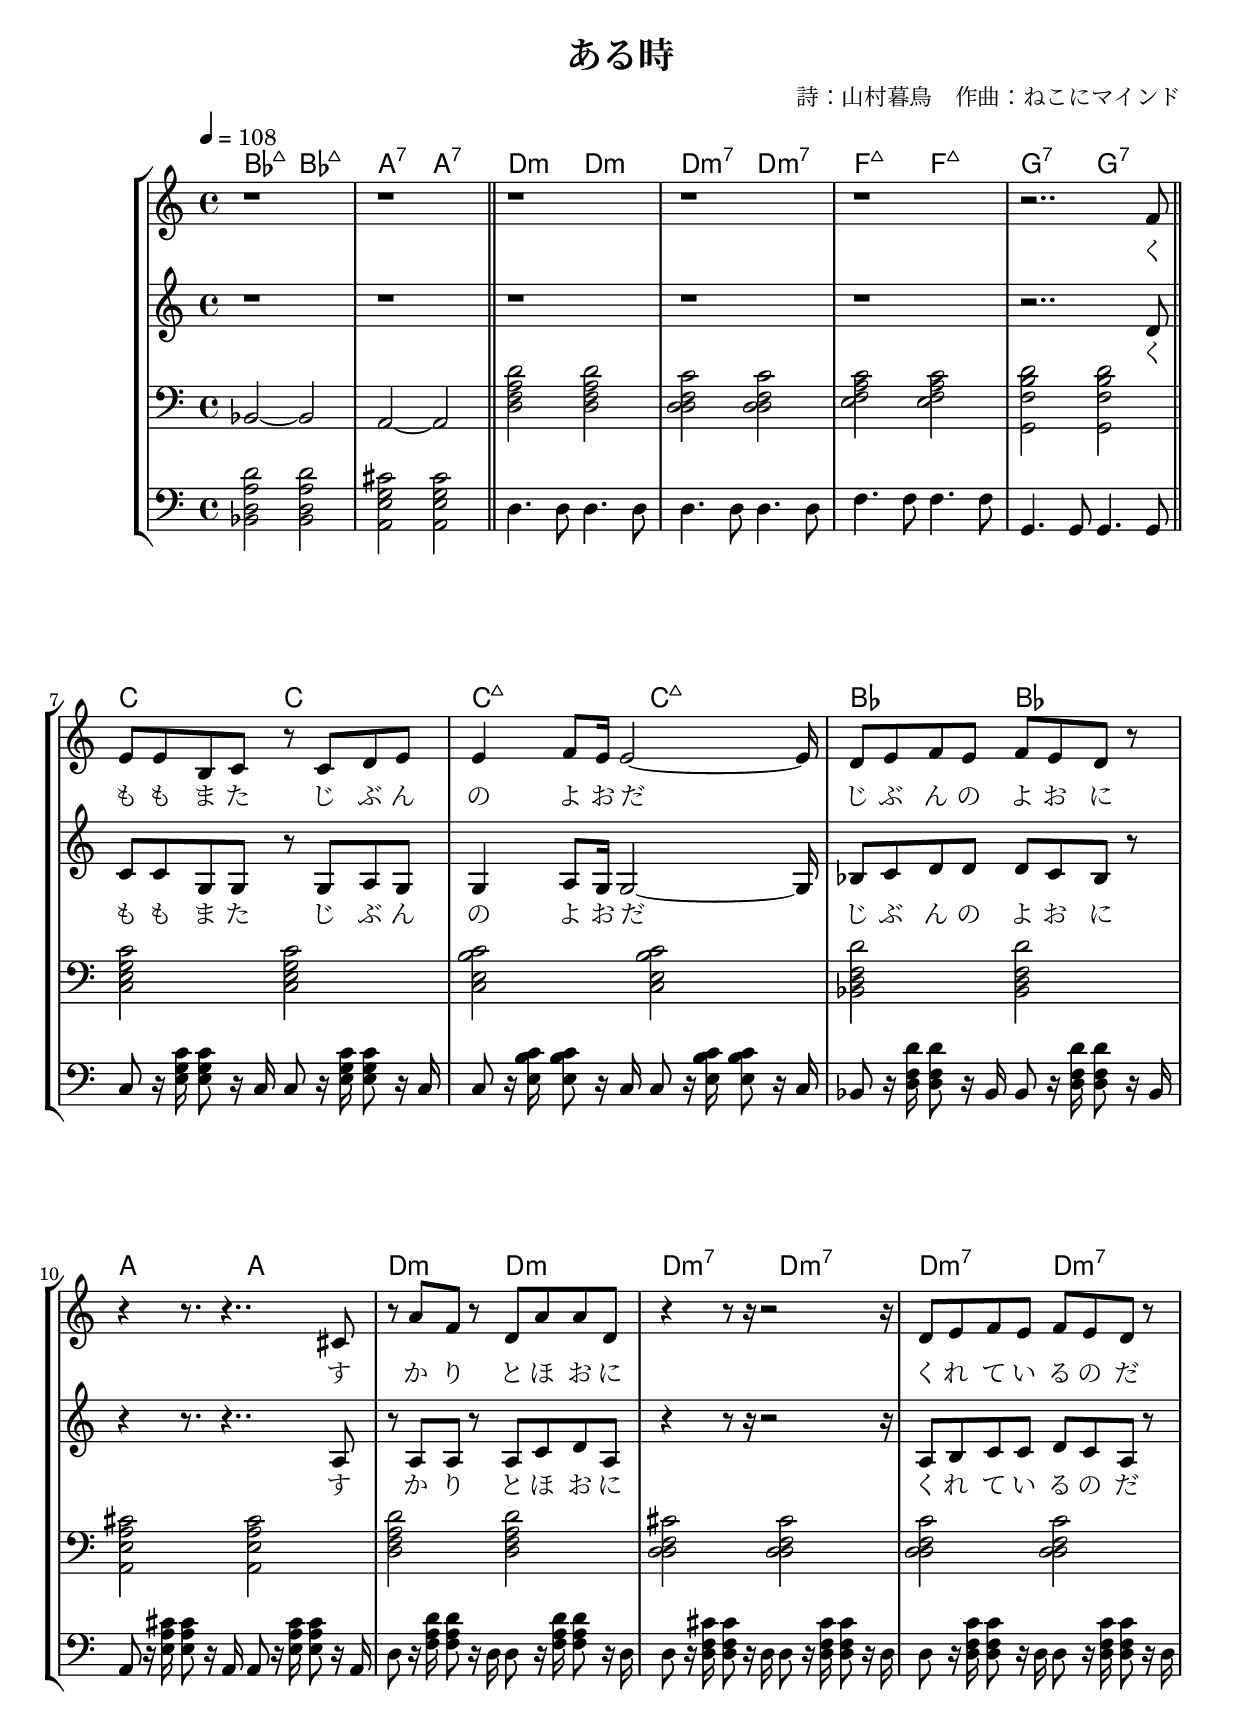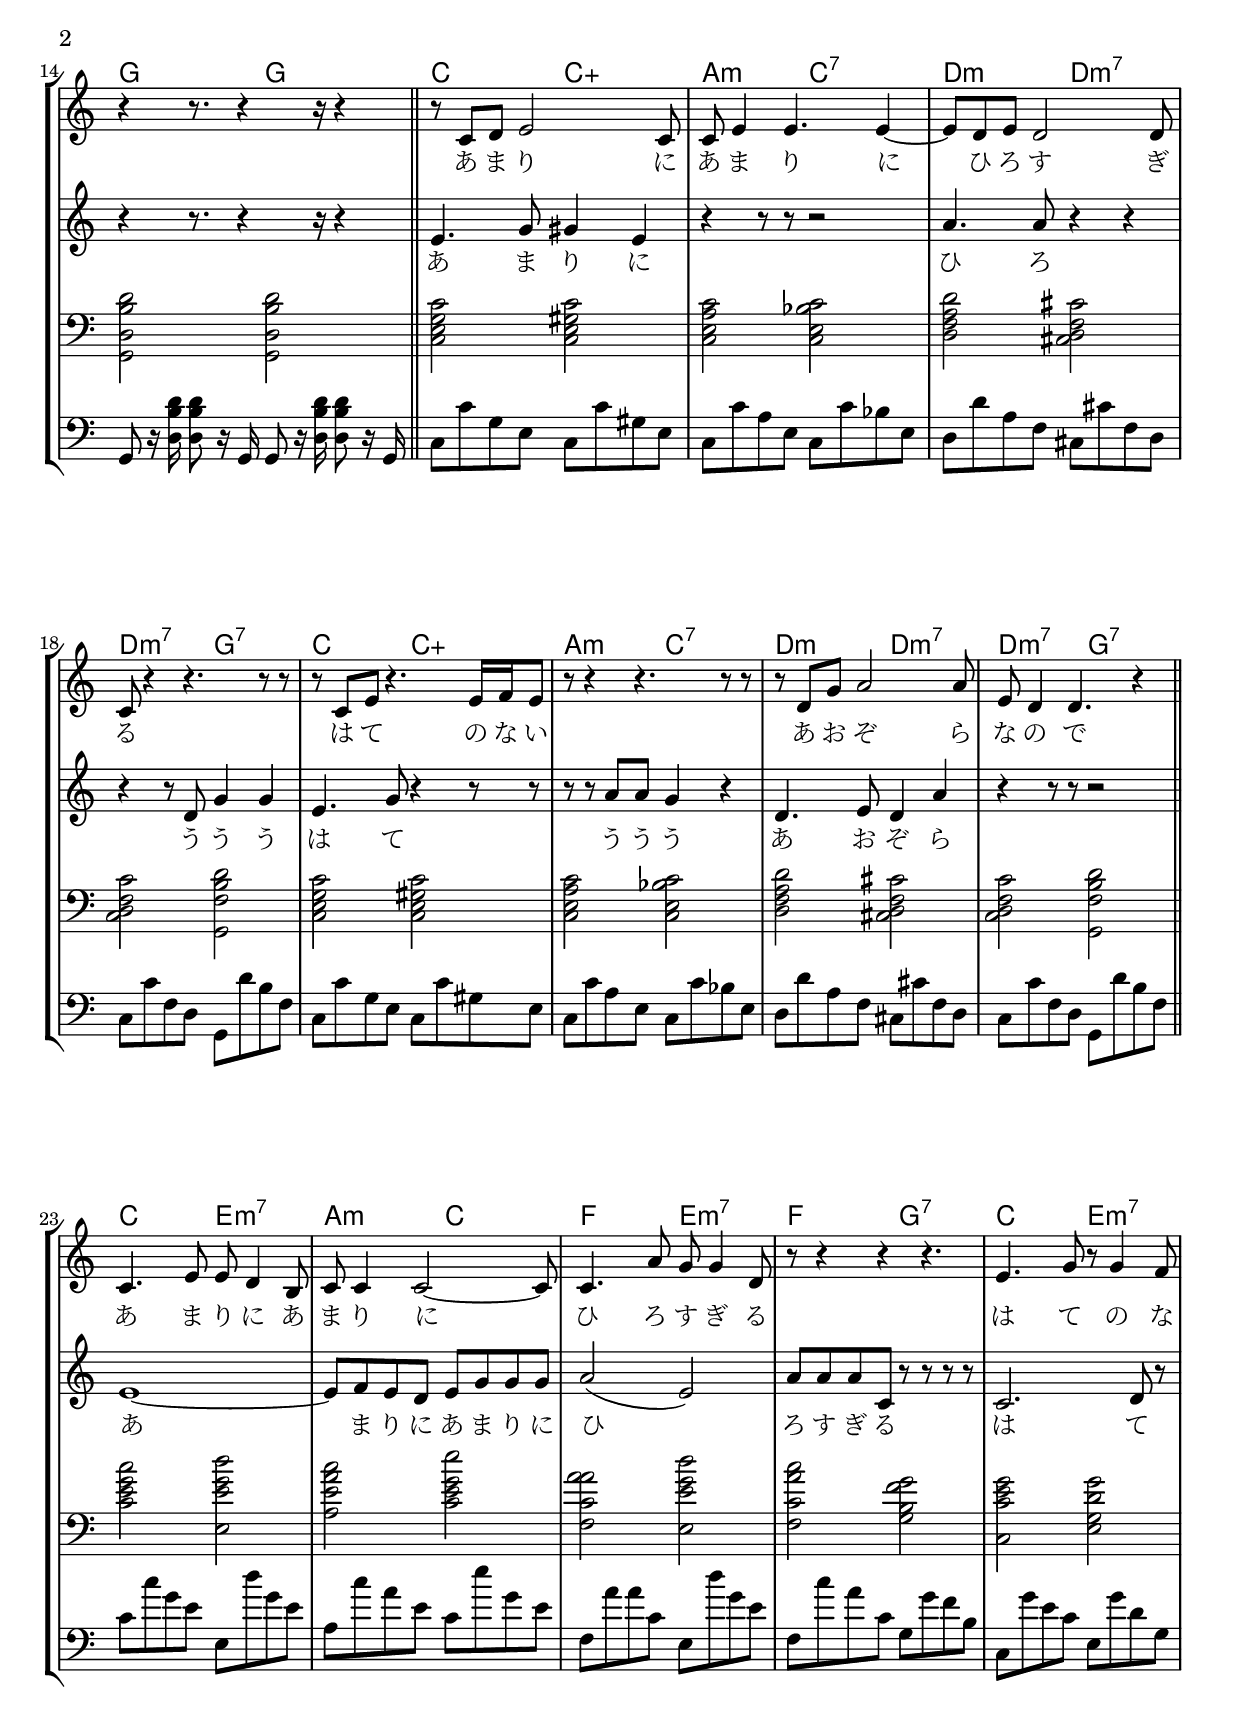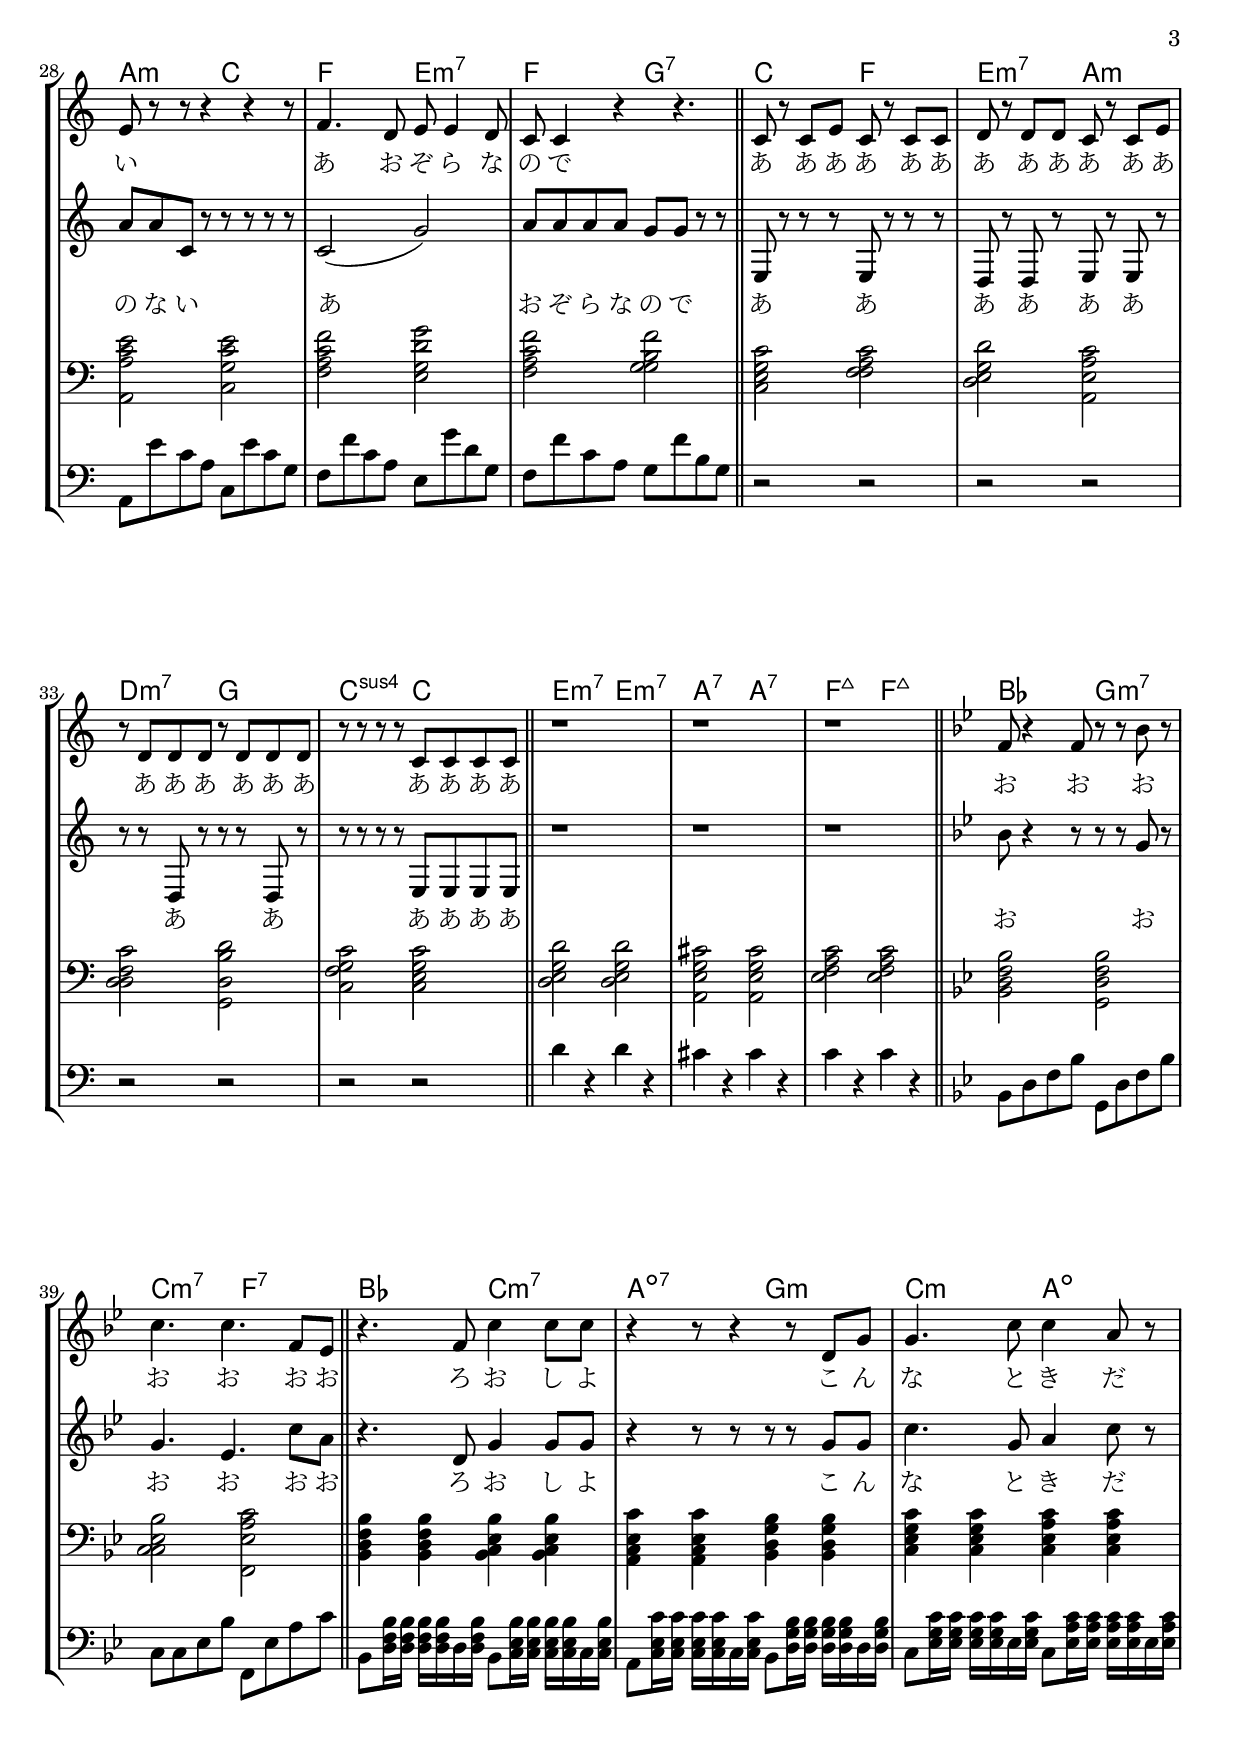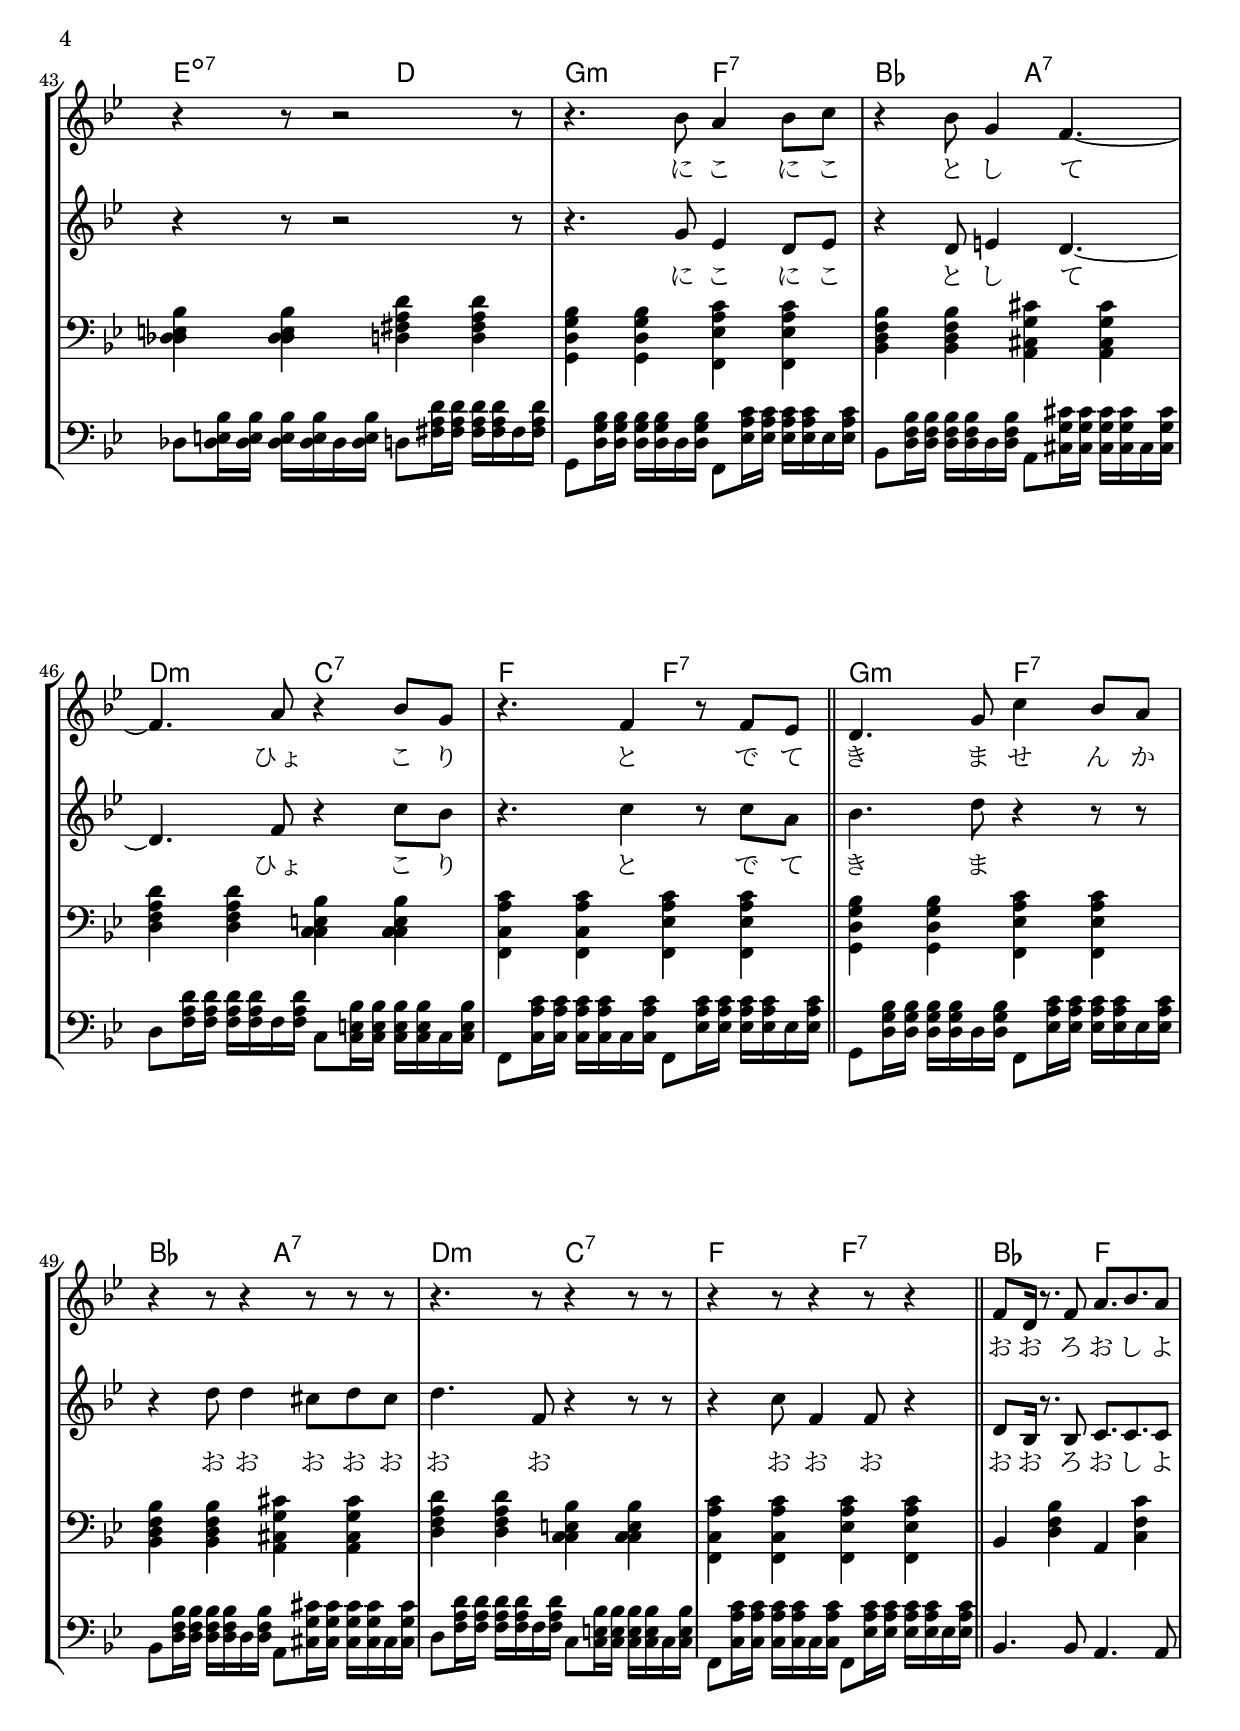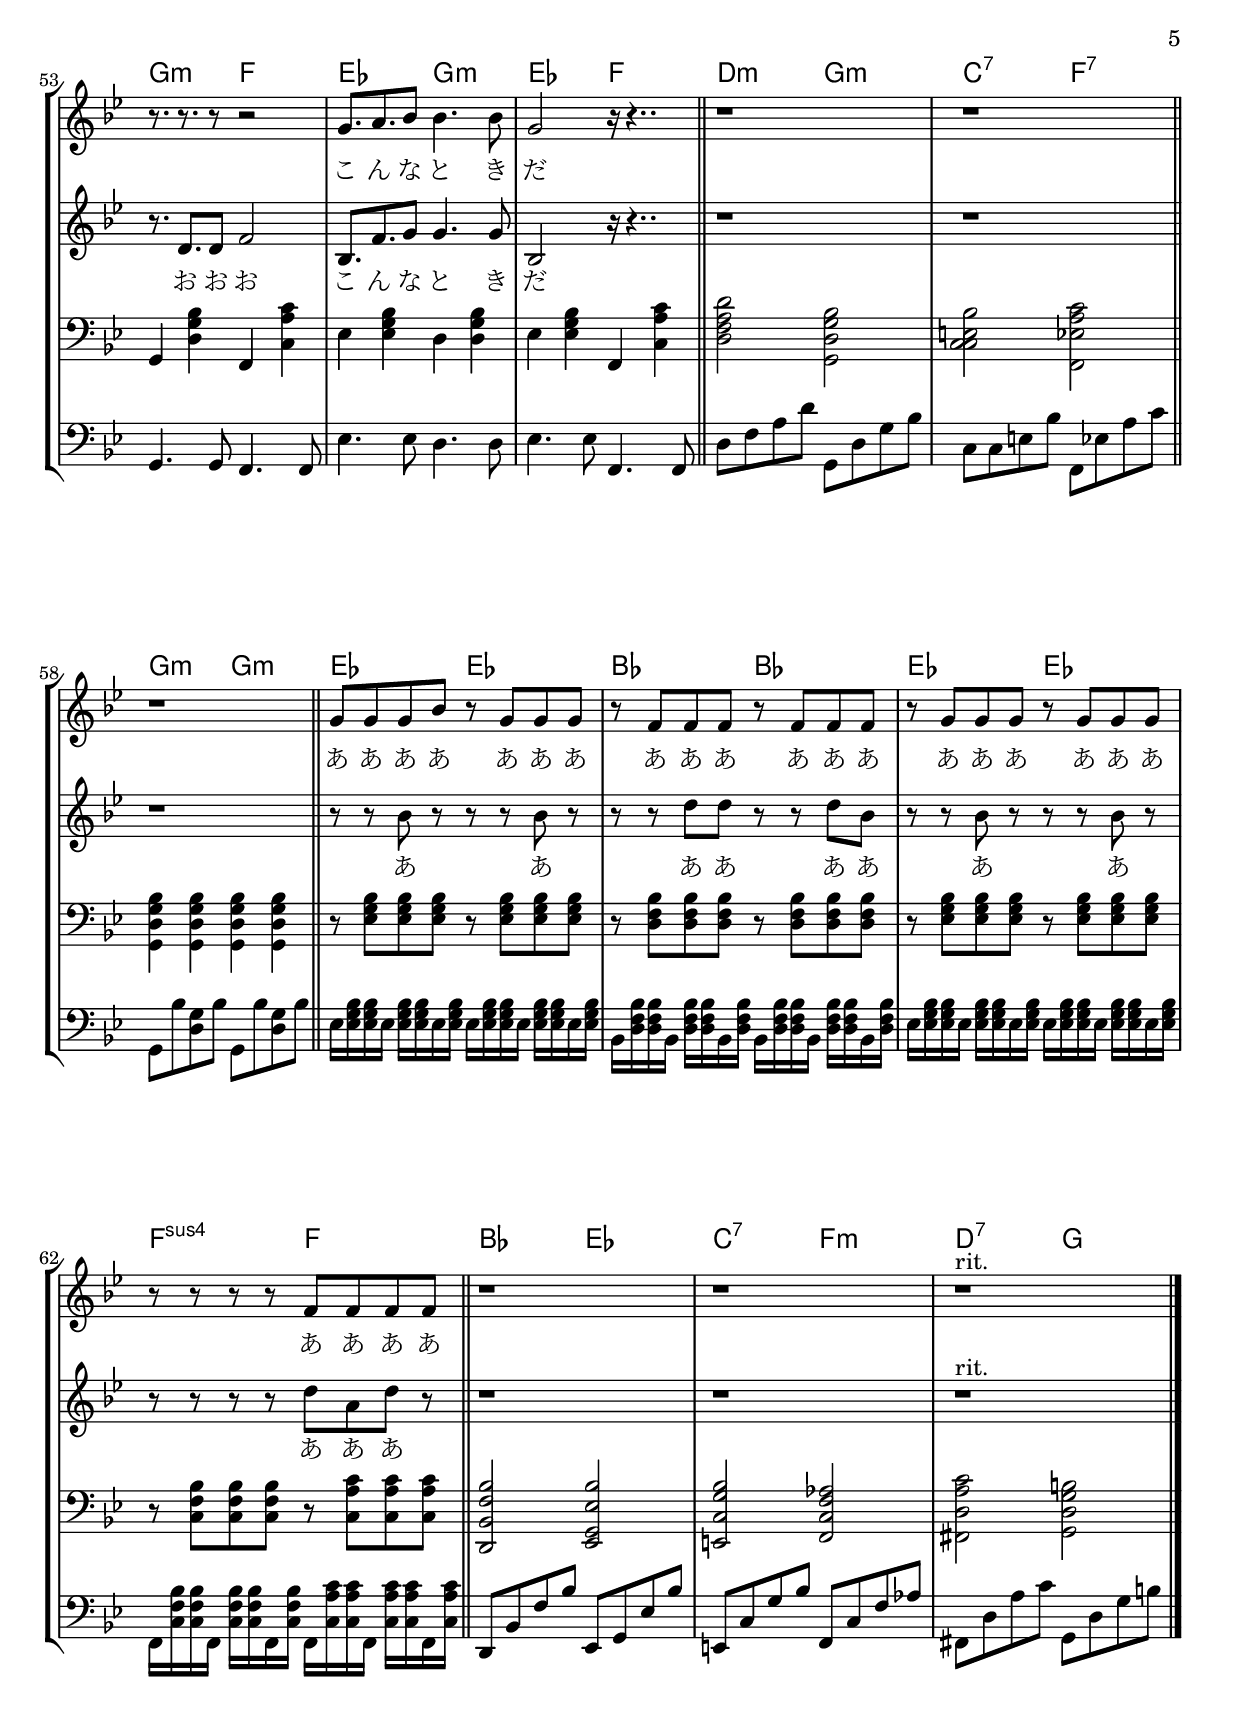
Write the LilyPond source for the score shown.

\version "2.12.1"

\header {
	title = \markup {ある時}
	composer = \markup \center-column {詩：山村暮鳥　作曲：ねこにマインド}
}

harmony = \chordmode {
	bes2:maj7 bes:maj7 a:7 a:7 

	d:m d:m d:min7 d:min7 f:maj7 f:maj7 g:7 g:7 

	c c c:maj7 c:maj7 bes bes a a d:m d:m d:min7 d:min7 d:min7 d:min7 g g 

	c c:aug a:m c:7 d:m d:min7 d:min7 g:7 c c:aug a:m c:7 d:m d:min7 d:min7 g:7 

	c e:min7 a:m c f e:min7 f g:7 c e:min7 a:m c f e:min7 f g:7 

	c f e:min7 a:m d:min7 g c:sus4 c 

	e:min7 e:min7 a:7 a:7 f:maj7 f:maj7 

	bes g:min7 c:min7 f:7 

	bes c:min7 a:dim7 g:m c:m a:dim e:dim7 d g:m f:7 bes a:7 d:m c:7 f f:7 

	g:m f:7 bes a:7 d:m c:7 f f:7 

	bes f g:m f es g:m es f 

	d:m g:m c:7 f:7 

	g:m g:m 

	es es bes bes es es f:sus4 f 

	bes es c:7 f:m d:7 g 
}

melody = {
	\key c \major
	\tempo 4 = 108
	r1 | r1   
	r1 | r1 | r1 | r2.. 
	\set Staff.midiInstrument = #"mmi0.45"
	\set Staff.midiMinimumVolume = #0.7
	\set Staff.midiMaximumVolume = #0.9
	f'8 
	e'8  e'8  b8  c'8  r8  c'8  d'8  e'8 
	e'4  f'8  e'16  e'2~e'16 
	d'8  e'8  f'8  e'8  f'8  e'8  d'8  r8 
	r4  r8.  r4..  cis'8 
	r8  a'8  f'8  r8  d'8  a'8  a'8  d'8 
	r4  r8  r16  r2 r16 
	d'8  e'8  f'8  e'8  f'8  e'8  d'8  r8 
	r4  r8.  r4 r16  	r4 	\set Staff.midiInstrument = #"mmi0.45"
	\set Staff.midiMinimumVolume = #0.7
	\set Staff.midiMaximumVolume = #0.9
	r8 c'8  d'8  e'2  c'8 
	c'8  e'4  e'4.  e'4~ 
	e'8  d'8  e'8  d'2  d'8 
	c'8  r4  r4.  r8  r8 
	r8  c'8  e'8  r4.  e'16  f'16  e'8 
	r8  r4  r4.  r8  r8 
	r8  d'8  g'8  a'2  a'8 
	e'8  d'4  d'4.  r4
	\set Staff.midiInstrument = #"Acoustic Guitar (steel)"
	\set Staff.midiMinimumVolume = #0.7
	\set Staff.midiMaximumVolume = #0.9
	c'4.  e'8  e'8  d'4  b8 
	c'8  c'4  c'2~c'8 
	c'4.  a'8  g'8  g'4  d'8 
	r8  r4  r4  r4. 
	e'4.  g'8  r8  g'4  f'8 
	e'8  r8  r8  r4  r4  r8 
	f'4.  d'8  e'8  e'4  d'8 
	c'8  c'4  r4  r4.
	\set Staff.midiInstrument = #"Electric Grand"
	\set Staff.midiMinimumVolume = #0.7
	\set Staff.midiMaximumVolume = #0.9
	c'8  r8  c'8  e'8  c'8  r8  c'8  c'8 
	d'8  r8  d'8  d'8  c'8  r8  c'8  e'8 
	r8  d'8  d'8  d'8  r8  d'8  d'8  d'8 
	r8  r8  r8  r8  c'8  c'8  c'8  c'8
	r1 | r1 | r1   
	\set Staff.midiInstrument = #"Electric Grand"
	\set Staff.midiMinimumVolume = #0.7
	\set Staff.midiMaximumVolume = #0.9
		\key bes \major
f'8  r4  f'8  r8  r8  bes'8  r8 
	c''4.  c''4.  	\set Staff.midiInstrument = #"mmi0.45"
	\set Staff.midiMinimumVolume = #0.7
	\set Staff.midiMaximumVolume = #0.9
	f'8  es'8 
	r4.  f'8  c''4  c''8  c''8 
	r4  r8  r4  r8  d'8  g'8 
	g'4.  c''8  c''4  a'8  r8 
	r4  r8  r2 r8 
	r4.  bes'8  a'4  bes'8  c''8 
	r4  bes'8  g'4  f'4.~ 
	f'4.  a'8  r4  bes'8  g'8 
	r4.  f'4  r8  	\set Staff.midiInstrument = #"mmi0.45"
	\set Staff.midiMinimumVolume = #0.7
	\set Staff.midiMaximumVolume = #0.9
	f'8  es'8 
	d'4.  g'8  c''4  bes'8  a'8 
	r4  r8  r4  r8  r8  r8 
	r4.  r8  r4  r8  r8 
	r4  r8  r4  r8  	r4 	\set Staff.midiInstrument = #"FX 2 (soundtrack)"
	\set Staff.midiMinimumVolume = #0.7
	\set Staff.midiMaximumVolume = #0.9
	f'8  d'16  r8.  f'8  a'8.  bes'8.  a'8 
	r8.  r8.  r8  r2 
	g'8.  a'8.  bes'8  bes'4.  bes'8 
	g'2  r16  	r4.. 	r1 | r1   
	r1   
	\set Staff.midiInstrument = #"Clav"
	\set Staff.midiMinimumVolume = #0.7
	\set Staff.midiMaximumVolume = #0.9
	g'8  g'8  g'8  bes'8  r8  g'8  g'8  g'8 
	r8  f'8  f'8  f'8  r8  f'8  f'8  f'8 
	r8  g'8  g'8  g'8  r8  g'8  g'8  g'8 
	r8  r8  r8  r8  f'8  f'8  f'8  f'8
	r1 | r1 | r1^"rit." \bar "|."
}

words = \lyricmode {
	
	
	く  も  も  ま  た  じ  ぶ  ん  の  よ  お  だ  じ  ぶ  ん  の  よ  お  に  す  か  り  と  ほ  お  に  く  れ  て  い  る  の  だ  
	あ  ま  り  に  あ  ま  り  に  ひ  ろ  す  ぎ  る  は  て  の  な  い  あ  お  ぞ  ら  な  の  で  
	あ  ま  り  に  あ  ま  り  に  ひ  ろ  す  ぎ  る  は  て  の  な  い  あ  お  ぞ  ら  な  の  で  
	あ  あ  あ  あ  あ  あ  あ  あ  あ  あ  あ  あ  あ  あ  あ  あ  あ  あ  あ  あ  あ  あ  
	
	お  お  お  お  お  
	お  お  ろ  お  し  よ  こ  ん  な  と  き  だ  に  こ  に  こ  と  し  て  ひょ  こ  り  と  
	で  て  き  ま  せ  ん  か  
	お  お  ろ  お  し  よ  こ  ん  な  と  き  だ  
	
	
	あ  あ  あ  あ  あ  あ  あ  あ  あ  あ  あ  あ  あ  あ  あ  あ  あ  あ  あ  あ  あ  あ  あ  
	
}

secondmelody = {
	\key c \major
	\tempo 4 = 108
	r1 | r1   
	r1 | r1 | r1 | r2.. 
	\set Staff.midiInstrument = #"mmi0.42"
	\set Staff.midiMinimumVolume = #0.7
	\set Staff.midiMaximumVolume = #0.9
	d'8 
	c'8  c'8  g8  g8  r8  g8  a8  g8 
	g4  a8  g16  g2~g16 
	bes8  c'8  d'8  d'8  d'8  c'8  bes8  r8 
	r4  r8.  r4..  a8 
	r8  a8  a8  r8  a8  c'8  d'8  a8 
	r4  r8  r16  r2 r16 
	a8  b8  c'8  c'8  d'8  c'8  a8  r8 
	r4  r8.  r4 r16  	r4 	\set Staff.midiInstrument = #"French horn"
	\set Staff.midiMinimumVolume = #0.7
	\set Staff.midiMaximumVolume = #0.9
	e'4.  g'8  gis'4  e'4 
	r4  r8  r8  r2 
	a'4.  a'8  r4  r4 
	r4  r8  d'8  g'4  g'4 
	e'4.  g'8  r4  r8  r8 
	r8  r8  a'8  a'8  g'4  r4 
	d'4.  e'8  d'4  a'4 
	r4  r8  r8  r2
	\set Staff.midiInstrument = #"Pad 8 (sweep)"
	\set Staff.midiMinimumVolume = #0.7
	\set Staff.midiMaximumVolume = #0.9
	e'1~ 
	e'8  f'8  e'8  d'8  e'8  g'8  g'8  g'8 
	a'2  (e'2) 
	a'8  a'8  a'8  c'8  r8  r8  r8  r8 
	c'2.  d'8  r8 
	a'8  a'8  c'8  r8  r8  r8  r8  r8 
	c'2  (g'2) 
	a'8  a'8  a'8  a'8  g'8  g'8  r8  r8
	\set Staff.midiInstrument = #"Taiko Drum"
	\set Staff.midiMinimumVolume = #0.7
	\set Staff.midiMaximumVolume = #0.9
	e8  r8  r8  r8  e8  r8  r8  r8 
	d8  r8  d8  r8  e8  r8  e8  r8 
	r8  r8  d8  r8  r8  r8  d8  r8 
	r8  r8  r8  r8  e8  e8  e8  e8
	r1 | r1 | r1   
	\set Staff.midiInstrument = #"Lead 4 (chiff)"
	\set Staff.midiMinimumVolume = #0.7
	\set Staff.midiMaximumVolume = #0.9
		\key bes \major
bes'8  r4  r8  r8  r8  g'8  r8 
	g'4.  es'4.  	\set Staff.midiInstrument = #"fss0.42"
	\set Staff.midiMinimumVolume = #0.7
	\set Staff.midiMaximumVolume = #0.9
	c''8  a'8 
	r4.  d'8  g'4  g'8  g'8 
	r4  r8  r8  r8  r8  g'8  g'8 
	c''4.  g'8  a'4  c''8  r8 
	r4  r8  r2 r8 
	r4.  g'8  es'4  d'8  es'8 
	r4  d'8  e'4  d'4.~ 
	d'4.  f'8  r4  c''8  bes'8 
	r4.  c''4  r8  	\set Staff.midiInstrument = #"Marimba"
	\set Staff.midiMinimumVolume = #0.7
	\set Staff.midiMaximumVolume = #0.9
	c''8  a'8 
	bes'4.  d''8  r4  r8  r8 
	r4  d''8  d''4  cis''8  d''8  cis''8 
	d''4.  f'8  r4  r8  r8 
	r4  c''8  f'4  f'8  	r4 	\set Staff.midiInstrument = #"Dulcimer"
	\set Staff.midiMinimumVolume = #0.7
	\set Staff.midiMaximumVolume = #0.9
	d'8  bes16  r8.  bes8  c'8.  c'8.  c'8 
	r8.  d'8.  d'8  f'2 
	bes8.  f'8.  g'8  g'4.  g'8 
	bes2  r16  	r4.. 	r1 | r1   
	r1   
	\set Staff.midiInstrument = #"FX 4 (atmosphere)"
	\set Staff.midiMinimumVolume = #0.7
	\set Staff.midiMaximumVolume = #0.9
	r8  r8  bes'8  r8  r8  r8  bes'8  r8 
	r8  r8  d''8  d''8  r8  r8  d''8  bes'8 
	r8  r8  bes'8  r8  r8  r8  bes'8  r8 
	r8  r8  r8  r8  d''8  a'8  d''8  r8
	r1 | r1 | r1^"rit." \bar "|."
}

secondwords = \lyricmode {
	
	
	く  も  も  ま  た  じ  ぶ  ん  の  よ  お  だ  じ  ぶ  ん  の  よ  お  に  す  か  り  と  ほ  お  に  く  れ  て  い  る  の  だ  
	あ  ま  り  に  ひ  ろ  う  う  う  は  て  う  う  う  あ  お  ぞ  ら  
	あ  ま  り  に  あ  ま  り  に  ひ  ろ  す  ぎ  る  は  て  の  な  い  あ  お  ぞ  ら  な  の  で  
	あ  あ  あ  あ  あ  あ  あ  あ  あ  あ  あ  あ  
	
	お  お  お  お  
	お  お  ろ  お  し  よ  こ  ん  な  と  き  だ  に  こ  に  こ  と  し  て  ひょ  こ  り  と  
	で  て  き  ま  お  お  お  お  お  お  お  お  お  お  
	お  お  ろ  お  し  よ  お  お  お  こ  ん  な  と  き  だ  
	
	
	あ  あ  あ  あ  あ  あ  あ  あ  あ  あ  あ  
	
}

tempochange = {
	\tempo 4 = 108
	r1 | r1 \bar "||"
	\tempo 4 = 108
	r1 | r1 | r1 | r1 \bar "||"
	\tempo 4 = 108
	r1 | r1 | r1 | r1 | r1 | r1 | r1 | r1 \bar "||"
	\tempo 4 = 108
	r1 | r1 | r1 | r1 | r1 | r1 | r1 | r1 \bar "||"
	\tempo 4 = 108
	r1 | r1 | r1 | r1 | r1 | r1 | r1 | r1 \bar "||"
	\tempo 4 = 108
	r1 | r1 | r1 | r1 \bar "||"
	\tempo 4 = 108
	r1 | r1 | r1 \bar "||"
	\tempo 4 = 108
	r1 | r1 \bar "||"
	\tempo 4 = 108
	r1 | r1 | r1 | r1 | r1 | r1 | r1 | r1 \bar "||"
	\tempo 4 = 108
	r1 | r1 | r1 | r1 \bar "||"
	\tempo 4 = 108
	r1 | r1 | r1 | r1 \bar "||"
	\tempo 4 = 108
	r1 | r1 \bar "||"
	\tempo 4 = 108
	r1 \bar "||"
	\tempo 4 = 108
	r1 | r1 | r1 | r1 \bar "||"
	\tempo 4 = 108
	r1 | r1 | \tempo 4 = 81 r2 \tempo 4 = 72 r2 \bar "|."
}

mainacc = {
	\clef bass
	\set Staff.midiInstrument = #"Acoustic grand"
	\set Staff.midiMinimumVolume = #0.3
	\set Staff.midiMaximumVolume = #0.6
	\key c \major
	\tempo 4 = 108
	bes,2
	~bes,2
	a,2
	~a,2
	\bar "||"

	\set Staff.midiInstrument = #"Electric Grand"
	\set Staff.midiMinimumVolume = #0.3
	\set Staff.midiMaximumVolume = #0.6
	<d f a d'>2
	<d f a d'>2
	<d d f c'>2
	<d d f c'>2
	<f e a c'>2
	<f e a c'>2
	<g, f b d'>2
	<g, f b d'>2
	\bar "||"

	\set Staff.midiInstrument = #"Bright Acoustic"
	\set Staff.midiMinimumVolume = #0.3
	\set Staff.midiMaximumVolume = #0.6
	<c e g c'>2
	<c e g c'>2
	<c e b c'>2
	<c e b c'>2
	<bes, d f d'>2
	<bes, d f d'>2
	<a, e a cis'>2
	<a, e a cis'>2
	<d f a d'>2
	<d f a d'>2
	<d d f cis'>2
	<d d f cis'>2
	<d d f c'>2
	<d d f c'>2
	<g, d b d'>2
	<g, d b d'>2
	\bar "||"

	\set Staff.midiInstrument = #"Bright Acoustic"
	\set Staff.midiMinimumVolume = #0.3
	\set Staff.midiMaximumVolume = #0.6
	<c e g c'>2
	<c e gis c'>2
	<c e a c'>2
	<c e bes c'>2
	<d f a d'>2
	<cis d f cis'>2
	<c d f c'>2
	<g, f b d'>2
	<c e g c'>2
	<c e gis c'>2
	<c e a c'>2
	<c e bes c'>2
	<d f a d'>2
	<cis d f cis'>2
	<c d f c'>2
	<g, f b d'>2
	\bar "||"

	\set Staff.midiInstrument = #"Bright Acoustic"
	\set Staff.midiMinimumVolume = #0.3
	\set Staff.midiMaximumVolume = #0.6
	<c' e' g' c''>2
	<e e' g' d''>2
	<a e' a' c''>2
	<c' e' g' e''>2
	<f c' a' a'>2
	<e e' g' d''>2
	<f c' a' c''>2
	<g b f' g'>2
	<c c' e' g'>2
	<e g d' g'>2
	<a, a c' e'>2
	<c g c' e'>2
	<f a c' f'>2
	<e g d' g'>2
	<f a c' f'>2
	<g g b f'>2
	\bar "||"

	\set Staff.midiInstrument = #"Bright Acoustic"
	\set Staff.midiMinimumVolume = #0.3
	\set Staff.midiMaximumVolume = #0.6
	<c e g c'>2
	<f f a c'>2
	<e d g d'>2
	<a, e a c'>2
	<d d f c'>2
	<g, d b d'>2
	<c f g c'>2
	<c e g c'>2
	\bar "||"

	\set Staff.midiInstrument = #"Bright Acoustic"
	\set Staff.midiMinimumVolume = #0.3
	\set Staff.midiMaximumVolume = #0.6
	<e d g d'>2
	<e d g d'>2
	<a, e g cis'>2
	<a, e g cis'>2
	<f e a c'>2
	<f e a c'>2
	\bar "||"

	\set Staff.midiInstrument = #"Honky-tonk"
	\set Staff.midiMinimumVolume = #0.3
	\set Staff.midiMaximumVolume = #0.6
	\key bes \major
	<bes, d f bes>2
	<g, d f bes>2
	<c c es bes>2
	<f, es a c'>2
	\bar "||"

	\set Staff.midiInstrument = #"Electric Grand"
	\set Staff.midiMinimumVolume = #0.3
	\set Staff.midiMaximumVolume = #0.6
	<bes, d f bes>4 <bes, d f bes>4
	<bes, c es bes>4 <bes, c es bes>4
	<a, c es c'>4 <a, c es c'>4
	<bes, d g bes>4 <bes, d g bes>4
	<c es g c'>4 <c es g c'>4
	<c es a c'>4 <c es a c'>4
	<des des e bes>4 <des des e bes>4
	<d fis a d'>4 <d fis a d'>4
	<g, d g bes>4 <g, d g bes>4
	<f, es a c'>4 <f, es a c'>4
	<bes, d f bes>4 <bes, d f bes>4
	<a, cis g cis'>4 <a, cis g cis'>4
	<d f a d'>4 <d f a d'>4
	<c c e bes>4 <c c e bes>4
	<f, c a c'>4 <f, c a c'>4
	<f, es a c'>4 <f, es a c'>4
	\bar "||"

	\set Staff.midiInstrument = #"Electric Grand"
	\set Staff.midiMinimumVolume = #0.3
	\set Staff.midiMaximumVolume = #0.6
	<g, d g bes>4 <g, d g bes>4
	<f, es a c'>4 <f, es a c'>4
	<bes, d f bes>4 <bes, d f bes>4
	<a, cis g cis'>4 <a, cis g cis'>4
	<d f a d'>4 <d f a d'>4
	<c c e bes>4 <c c e bes>4
	<f, c a c'>4 <f, c a c'>4
	<f, es a c'>4 <f, es a c'>4
	\bar "||"

	\set Staff.midiInstrument = #"Bright Acoustic"
	\set Staff.midiMinimumVolume = #0.3
	\set Staff.midiMaximumVolume = #0.6
	bes,4 <d f bes>4
	a,4 <c f c'>4
	g,4 <d g bes>4
	f,4 <c a c'>4
	es4 <es g bes>4
	d4 <d g bes>4
	es4 <es g bes>4
	f,4 <c a c'>4
	\bar "||"

	\set Staff.midiInstrument = #"Electric Piano 1"
	\set Staff.midiMinimumVolume = #0.3
	\set Staff.midiMaximumVolume = #0.6
	<d f a d'>2
	<g, d g bes>2
	<c c e bes>2
	<f, es a c'>2
	\bar "||"

	\set Staff.midiInstrument = #"Electric Grand"
	\set Staff.midiMinimumVolume = #0.3
	\set Staff.midiMaximumVolume = #0.6
	<g, d g bes>4 <g, d g bes>4
	<g, d g bes>4 <g, d g bes>4
	\bar "||"

	\set Staff.midiInstrument = #"Acoustic grand"
	\set Staff.midiMinimumVolume = #0.3
	\set Staff.midiMaximumVolume = #0.6
	r8 <es g bes>8 <es g bes>8 <es g bes>8
	r8 <es g bes>8 <es g bes>8 <es g bes>8
	r8 <d f bes>8 <d f bes>8 <d f bes>8
	r8 <d f bes>8 <d f bes>8 <d f bes>8
	r8 <es g bes>8 <es g bes>8 <es g bes>8
	r8 <es g bes>8 <es g bes>8 <es g bes>8
	r8 <c f bes>8 <c f bes>8 <c f bes>8
	r8 <c a c'>8 <c a c'>8 <c a c'>8
	\bar "||"

	\set Staff.midiInstrument = #"Acoustic grand"
	\set Staff.midiMinimumVolume = #0.3
	\set Staff.midiMaximumVolume = #0.6
	<d, bes, f bes>2
	<es, g, es bes>2
	<e, c g bes>2
	<f, c f as>2
	<fis, d a c'>2
	<g, d g b>2
	\bar "|."
}

subacc = {
	\clef bass
	\set Staff.midiInstrument = #"Drawbar Organ"
	\set Staff.midiMinimumVolume = #0.3
	\set Staff.midiMaximumVolume = #0.6
	\key c \major
	\tempo 4 = 108
	<bes, d a d'>2
	<bes, d a d'>2
	<a, e g cis'>2
	<a, e g cis'>2
	\bar "||"

	\set Staff.midiInstrument = #"Electric Piano2"
	\set Staff.midiMinimumVolume = #0.3
	\set Staff.midiMaximumVolume = #0.6
	d4.d8
	d4.d8
	d4.d8
	d4.d8
	f4.f8
	f4.f8
	g,4.g,8
	g,4.g,8
	\bar "||"

	\set Staff.midiInstrument = #"Acoustic grand"
	\set Staff.midiMinimumVolume = #0.3
	\set Staff.midiMaximumVolume = #0.6
	c8 r16 <e g c'>16 <e g c'>8 r16 c16
	c8 r16 <e g c'>16 <e g c'>8 r16 c16
	c8 r16 <e b c'>16 <e b c'>8 r16 c16
	c8 r16 <e b c'>16 <e b c'>8 r16 c16
	bes,8 r16 <d f d'>16 <d f d'>8 r16 bes,16
	bes,8 r16 <d f d'>16 <d f d'>8 r16 bes,16
	a,8 r16 <e a cis'>16 <e a cis'>8 r16 a,16
	a,8 r16 <e a cis'>16 <e a cis'>8 r16 a,16
	d8 r16 <f a d'>16 <f a d'>8 r16 d16
	d8 r16 <f a d'>16 <f a d'>8 r16 d16
	d8 r16 <d f cis'>16 <d f cis'>8 r16 d16
	d8 r16 <d f cis'>16 <d f cis'>8 r16 d16
	d8 r16 <d f c'>16 <d f c'>8 r16 d16
	d8 r16 <d f c'>16 <d f c'>8 r16 d16
	g,8 r16 <d b d'>16 <d b d'>8 r16 g,16
	g,8 r16 <d b d'>16 <d b d'>8 r16 g,16
	\bar "||"

	\set Staff.midiInstrument = #"Acoustic grand"
	\set Staff.midiMinimumVolume = #0.3
	\set Staff.midiMaximumVolume = #0.6
	c8 c' g e
	c8 c' gis e
	c8 c' a e
	c8 c' bes e
	d8 d' a f
	cis8 cis' f d
	c8 c' f d
	g,8 d' b f
	c8 c' g e
	c8 c' gis e
	c8 c' a e
	c8 c' bes e
	d8 d' a f
	cis8 cis' f d
	c8 c' f d
	g,8 d' b f
	\bar "||"

	\set Staff.midiInstrument = #"Acoustic grand"
	\set Staff.midiMinimumVolume = #0.3
	\set Staff.midiMaximumVolume = #0.6
	c'8 c'' g' e'
	e8 d'' g' e'
	a8 c'' a' e'
	c'8 e'' g' e'
	f8 a' a' c'
	e8 d'' g' e'
	f8 c'' a' c'
	g8 g' f' b
	c8 g' e' c'
	e8 g' d' g
	a,8 e' c' a
	c8 e' c' g
	f8 f' c' a
	e8 g' d' g
	f8 f' c' a
	g8 f' b g
	\bar "||"

	\set Staff.midiInstrument = #"Acoustic grand"
	\set Staff.midiMinimumVolume = #0.3
	\set Staff.midiMaximumVolume = #0.6
	r2
	r2
	r2
	r2
	r2
	r2
	r2
	r2
	\bar "||"

	\set Staff.midiInstrument = #"Pad 3 (polysynth)"
	\set Staff.midiMinimumVolume = #0.3
	\set Staff.midiMaximumVolume = #0.6
	d'4 r4
	d'4 r4
	cis'4 r4
	cis'4 r4
	c'4 r4
	c'4 r4
	\bar "||"

	\set Staff.midiInstrument = #"Pad 7 (halo)"
	\set Staff.midiMinimumVolume = #0.3
	\set Staff.midiMaximumVolume = #0.6
	\key bes \major
	bes,8 d8 f8 bes8
	g,8 d8 f8 bes8
	c8 c8 es8 bes8
	f,8 es8 a8 c'8
	\bar "||"

	\set Staff.midiInstrument = #"Pad 7 (halo)"
	\set Staff.midiMinimumVolume = #0.3
	\set Staff.midiMaximumVolume = #0.6
	bes,8 <d f bes>16 <d f bes>16   <d f bes>16 <d f bes>16   d16 <d f bes>16
	bes,8 <c es bes>16 <c es bes>16   <c es bes>16 <c es bes>16   c16 <c es bes>16
	a,8 <c es c'>16 <c es c'>16   <c es c'>16 <c es c'>16   c16 <c es c'>16
	bes,8 <d g bes>16 <d g bes>16   <d g bes>16 <d g bes>16   d16 <d g bes>16
	c8 <es g c'>16 <es g c'>16   <es g c'>16 <es g c'>16   es16 <es g c'>16
	c8 <es a c'>16 <es a c'>16   <es a c'>16 <es a c'>16   es16 <es a c'>16
	des8 <des e bes>16 <des e bes>16   <des e bes>16 <des e bes>16   des16 <des e bes>16
	d8 <fis a d'>16 <fis a d'>16   <fis a d'>16 <fis a d'>16   fis16 <fis a d'>16
	g,8 <d g bes>16 <d g bes>16   <d g bes>16 <d g bes>16   d16 <d g bes>16
	f,8 <es a c'>16 <es a c'>16   <es a c'>16 <es a c'>16   es16 <es a c'>16
	bes,8 <d f bes>16 <d f bes>16   <d f bes>16 <d f bes>16   d16 <d f bes>16
	a,8 <cis g cis'>16 <cis g cis'>16   <cis g cis'>16 <cis g cis'>16   cis16 <cis g cis'>16
	d8 <f a d'>16 <f a d'>16   <f a d'>16 <f a d'>16   f16 <f a d'>16
	c8 <c e bes>16 <c e bes>16   <c e bes>16 <c e bes>16   c16 <c e bes>16
	f,8 <c a c'>16 <c a c'>16   <c a c'>16 <c a c'>16   c16 <c a c'>16
	f,8 <es a c'>16 <es a c'>16   <es a c'>16 <es a c'>16   es16 <es a c'>16
	\bar "||"

	\set Staff.midiInstrument = #"Pad 8 (sweep)"
	\set Staff.midiMinimumVolume = #0.3
	\set Staff.midiMaximumVolume = #0.6
	g,8 <d g bes>16 <d g bes>16   <d g bes>16 <d g bes>16   d16 <d g bes>16
	f,8 <es a c'>16 <es a c'>16   <es a c'>16 <es a c'>16   es16 <es a c'>16
	bes,8 <d f bes>16 <d f bes>16   <d f bes>16 <d f bes>16   d16 <d f bes>16
	a,8 <cis g cis'>16 <cis g cis'>16   <cis g cis'>16 <cis g cis'>16   cis16 <cis g cis'>16
	d8 <f a d'>16 <f a d'>16   <f a d'>16 <f a d'>16   f16 <f a d'>16
	c8 <c e bes>16 <c e bes>16   <c e bes>16 <c e bes>16   c16 <c e bes>16
	f,8 <c a c'>16 <c a c'>16   <c a c'>16 <c a c'>16   c16 <c a c'>16
	f,8 <es a c'>16 <es a c'>16   <es a c'>16 <es a c'>16   es16 <es a c'>16
	\bar "||"

	\set Staff.midiInstrument = #"Electric Grand"
	\set Staff.midiMinimumVolume = #0.3
	\set Staff.midiMaximumVolume = #0.6
	bes,4.bes,8
	a,4.a,8
	g,4.g,8
	f,4.f,8
	es4.es8
	d4.d8
	es4.es8
	f,4.f,8
	\bar "||"

	\set Staff.midiInstrument = #"Lead 6 (voice)"
	\set Staff.midiMinimumVolume = #0.3
	\set Staff.midiMaximumVolume = #0.6
	d8 f8 a8 d'8
	g,8 d8 g8 bes8
	c8 c8 e8 bes8
	f,8 es8 a8 c'8
	\bar "||"

	\set Staff.midiInstrument = #"Marimba"
	\set Staff.midiMinimumVolume = #0.3
	\set Staff.midiMaximumVolume = #0.6
	g,8 bes <d g> bes
	g,8 bes <d g> bes
	\bar "||"

	\set Staff.midiInstrument = #"Electric Grand"
	\set Staff.midiMinimumVolume = #0.3
	\set Staff.midiMaximumVolume = #0.6
	es16 <es g bes>16 <es g bes>16 es16   <es g bes>16 <es g bes>16 es16 <es g bes>16
	es16 <es g bes>16 <es g bes>16 es16   <es g bes>16 <es g bes>16 es16 <es g bes>16
	bes,16 <d f bes>16 <d f bes>16 bes,16   <d f bes>16 <d f bes>16 bes,16 <d f bes>16
	bes,16 <d f bes>16 <d f bes>16 bes,16   <d f bes>16 <d f bes>16 bes,16 <d f bes>16
	es16 <es g bes>16 <es g bes>16 es16   <es g bes>16 <es g bes>16 es16 <es g bes>16
	es16 <es g bes>16 <es g bes>16 es16   <es g bes>16 <es g bes>16 es16 <es g bes>16
	f,16 <c f bes>16 <c f bes>16 f,16   <c f bes>16 <c f bes>16 f,16 <c f bes>16
	f,16 <c a c'>16 <c a c'>16 f,16   <c a c'>16 <c a c'>16 f,16 <c a c'>16
	\bar "||"

	\set Staff.midiInstrument = #"Electric Grand"
	\set Staff.midiMinimumVolume = #0.3
	\set Staff.midiMaximumVolume = #0.6
	d,8 bes,8 f8 bes8
	es,8 g,8 es8 bes8
	e,8 c8 g8 bes8
	f,8 c8 f8 as8
	fis,8 d8 a8 c'8
	g,8 d8 g8 b8
	\bar "|."
}

percA = {
	\drummode {
	r1  |r2 r8 hho4 hho8  \bar "||"
	r1  |r2. hho4  |r1  |r2. hho4  \bar "||"
	r1  |r1  |r1  |r1  |r1  |r1  |r1  |r2 r8 hho4 hho8  \bar "||"
	r1  |r1  |r1  |r1  |r1  |r1  |r1  |r2 r8 hho4 hho8  \bar "||"
	r1  |r1  |r1  |r1  |r1  |r1  |r1  |r2 r8 hho4 hho8  \bar "||"
	r1 |r1 |r1 |r1 \bar "||"
	r8 hho8 hho8 hho8 hho8 hho8 hho8 hho8  |hho8 hho8 hho8 hho8 hho8 hho8 hho8 hho8  |hho8 hho8 hho2.  \bar "||"
	r8 cymr16 cymr16 cymr8 cymr16 cymr16 cymr8 cymr16 cymr16 cymr8 cymr8  |cymr8 cymr16 cymr16 cymr8 cymr16 cymr16 cymr8 cymr16 cymr16 cymr8 cymr8  \bar "||"
	r8 cymr16 cymr16 cymr8 cymr16 cymr16 cymr8 cymr16 cymr16 cymr8 cymr8  |cymr8 cymr16 cymr16 cymr8 cymr16 cymr16 cymr8 cymr16 cymr16 cymr8 cymr8  |cymr8 cymr16 cymr16 cymr8 cymr16 cymr16 cymr8 cymr16 cymr16 cymr8 cymr16 cymr16  |cymr8 cymr16 cymr16 cymr8 cymr16 cymr16 cymr8 cymr16 cymr16 cymr8 cymr8  |r8 cymr16 cymr16 cymr8 cymr16 cymr16 cymr8 cymr16 cymr16 cymr8 cymr8  |cymr8 cymr16 cymr16 cymr8 cymr16 cymr16 cymr8 cymr16 cymr16 cymr8 cymr8  |cymr8 cymr16 cymr16 cymr8 cymr16 cymr16 cymr8 cymr16 cymr16 cymr8 cymr16 cymr16  |cymr8 cymr16 cymr16 cymr8 cymr16 cymr16 cymr8 cymr16 cymr16 cymr8 cymr8  \bar "||"
	r4 hh4 hh4 hh4  |hh4 hh4 hh4 hh4  |hh4 hh4 hh4 hh4  |r1  \bar "||"
	r1  |r2. hho4  |r1  |r2. hho4  \bar "||"
	r4 hh8. hh4 r16 hh4  |hh4 hh8 hh4. hh4  \bar "||"
	r8 sn8 sn4 sn8 sn8 sn16 sn8 sn16  \bar "||"
	r1  |r1  |r1  |r2 r8 hho4 hho8  \bar "||"
	r1  |r1  |r2 r8 hho4 hho8  \bar "|."
	}
}

percB = {
	\drummode {
	r4. hhp2 hhp8  |hhp4 hhp4 hhp4 hhp4  \bar "||"
	r16 hhp16 hhp8 hhp16 hhp8 hhp2 r16  |r16 hhp16 hhp8 hhp16 hhp8 hhp2 r16  |r16 hhp16 hhp8 hhp16 hhp8 hhp2 r16  |r16 hhp16 hhp8 hhp16 hhp8 hhp2 hhp16  \bar "||"
	r4. hhp2 hhp8  |r4. hhp2 hhp8  |r4. hhp2 hhp8  |r4. hhp2 hhp8  |r4. hhp2 hhp8  |r4. hhp2 hhp8  |r4. hhp2 hhp8  |hhp4 hhp4 hhp4 hhp4  \bar "||"
	r4. hhp2 hhp8  |r4. hhp2 hhp8  |r4. hhp2 hhp8  |r4. hhp2 hhp8  |r4. hhp2 hhp8  |r4. hhp2 hhp8  |r4. hhp2 hhp8  |hhp4 hhp4 hhp4 hhp4  \bar "||"
	r4. hhp2 hhp8  |r4. hhp2 hhp8  |r4. hhp2 hhp8  |r4. hhp2 hhp8  |r4. hhp2 hhp8  |r4. hhp2 hhp8  |r4. hhp2 hhp8  |hhp4 hhp4 hhp4 hhp4  \bar "||"
	r1 |r1 |r1 |r1 \bar "||"
	r8 sn4 sn4 sn4 sn8  |r8 sn4 sn4 sn4 sn8  |r8 sn8. sn16 sn8 sn16 sn16 sn16 sn8. sn8  \bar "||"
	r4 sn2 sn4  |r4 sn2 sn8 sn16 sn16  \bar "||"
	r4 sn2 sn4  |r4 sn8 sn4. sn4  |r4 sn2 sn4  |r4 sn8 sn4. sn4  |r4 sn2 sn4  |r4 sn8 sn4. sn4  |r4 sn2 sn4  |r4 sn2 sn8 sn16 sn16  \bar "||"
	r4 sn8 sn4. sn4  |r4 sn8 sn4. sn4  |r4 sn8 sn4. sn4  |sn16 sn16 sn16 sn16 sn16 sn16 sn16 sn16 sn16 sn16 sn16 sn16 sn16 sn16 sn16 sn16  \bar "||"
	r16 hhp16 hhp8 hhp16 hhp8 hhp2 r16  |r16 hhp16 hhp8 hhp16 hhp8 hhp2 r16  |r16 hhp16 hhp8 hhp16 hhp8 hhp2 r16  |r16 hhp16 hhp8 hhp16 hhp8 hhp2 hhp16  \bar "||"
	r8 hhp4 hhp4 hhp4 hhp8  |r8 hhp2 hhp4.  \bar "||"
	r1  \bar "||"
	r4. hhp2 hhp8  |r4. hhp2 hhp8  |r4. hhp2 hhp8  |hhp4 hhp4 hhp4 hhp4  \bar "||"
	r4. hhp2 hhp8  |r4. hhp2 hhp8  |hhp4 hhp4 hhp4 hhp4  \bar "|."
	}
}

percC = {
	\drummode {
	hh4 hh4 hh4 hh4  |r4. hh2 r8  \bar "||"
	hh8. hh8. hh2 r8  |hh8. hh8. hh2 hh8  |hh8. hh8. hh2 r8  |hh8. hh8. hh4 hh4 hh8  \bar "||"
	hh4 hh4 hh4 hh4  |hh4 hh4 hh4 hh4  |hh4 hh4 hh4 hh4  |hh4 hh4 hh4 hh4  |hh4 hh4 hh4 hh4  |hh4 hh4 hh4 hh4  |hh4 hh4 hh4 hh4  |r4. hh2 r8  \bar "||"
	hh4 hh4 hh4 hh4  |hh4 hh4 hh4 hh4  |hh4 hh4 hh4 hh4  |hh4 hh4 hh4 hh4  |hh4 hh4 hh4 hh4  |hh4 hh4 hh4 hh4  |hh4 hh4 hh4 hh4  |r4. hh2 r8  \bar "||"
	hh4 hh4 hh4 hh4  |hh4 hh4 hh4 hh4  |hh4 hh4 hh4 hh4  |hh4 hh4 hh4 hh4  |hh4 hh4 hh4 hh4  |hh4 hh4 hh4 hh4  |hh4 hh4 hh4 hh4  |r4. hh2 r8  \bar "||"
	r1 |r1 |r1 |r1 \bar "||"
	bd4 bd4 bd8. bd8 bd8.  |bd4 bd4 bd8. bd8 bd8.  |bd8 bd8 bd8. bd8. bd8 bd8 bd8  \bar "||"
	bd8. bd16 bd8. bd16 bd8. bd16 bd8. bd16  |bd8. bd16 bd8. bd16 bd8. bd16 bd8. bd16  \bar "||"
	bd8. bd16 bd8. bd16 bd8. bd16 bd8. bd16  |bd8. bd16 bd8. bd16 bd8. bd16 bd4  |bd8. bd16 bd8. bd16 bd8. bd16 bd8. bd16  |bd8. bd16 bd8. bd16 bd8. bd16 bd4  |bd8. bd16 bd8. bd16 bd8. bd16 bd8. bd16  |bd8. bd16 bd8. bd16 bd8. bd16 bd4  |bd8. bd16 bd8. bd16 bd8. bd16 bd8. bd16  |bd8. bd16 bd8. bd16 bd8. bd16 bd8. bd16  \bar "||"
	bd4 bd4 bd4 bd4  |bd4 bd4 bd4 bd8 bd8  |bd4 bd4 bd4 bd4  |bd4 bd4 bd8 bd8 bd8 bd8  \bar "||"
	hh8. hh8. hh2 r8  |hh8. hh8. hh2 hh8  |hh8. hh8. hh2 r8  |hh8. hh8. hh4 hh4 hh8  \bar "||"
	r4 sn2 sn8. sn16  |r4 sn2 sn8 sn16 sn16  \bar "||"
	toml8 toml8 toml8 toml8 toml8 toml8 toml8 toml8  \bar "||"
	hh4 hh4 hh4 hh4  |hh4 hh4 hh4 hh4  |hh4 hh4 hh4 hh4  |r4. hh2 r8  \bar "||"
	hh4 hh4 hh4 hh4  |hh4 hh4 hh4 hh4  |r4. hh2 r8  \bar "|."
	}
}

percD = {
	\drummode {
	bd2. r8 bd8  |bd8. bd4. r16 bd4 bd8  \bar "||"
	r2 ss2  |r2 ss2  |r2 ss2  |r2 ss2  \bar "||"
	bd2. r8 bd8  |bd8. bd8. bd2 bd8  |bd2. r8 bd8  |bd8. bd8. bd2 bd8  |bd2. r8 bd8  |bd8. bd8. bd2 bd8  |bd2. r8 bd8  |bd8. bd4. r16 bd4 bd8  \bar "||"
	bd2. r8 bd8  |bd8. bd8. bd2 bd8  |bd2. r8 bd8  |bd8. bd8. bd2 bd8  |bd2. r8 bd8  |bd8. bd8. bd2 bd8  |bd2. r8 bd8  |bd8. bd4. r16 bd4 bd8  \bar "||"
	bd2. r8 bd8  |bd8. bd8. bd2 bd8  |bd2. r8 bd8  |bd8. bd8. bd2 bd8  |bd2. r8 bd8  |bd8. bd8. bd2 bd8  |bd2. r8 bd8  |bd8. bd4. r16 bd4 bd8  \bar "||"
	r1 |r1 |r1 |r1 \bar "||"
	cymc1  |r1  |cymc1  \bar "||"
	r1  |r4. tommh2 r8  \bar "||"
	r1  |r2 r16 tommh4. r16  |r1  |r2 r16 tommh4. r16  |r1  |r2 r16 tommh4. r16  |r1  |r4. tommh2 r8  \bar "||"
	r8 hhp4 hhp4 hhp4 hhp8  |r8 hhp4 hhp4 hhp4 hhp8  |r8 hhp4 hhp4 hhp4 hhp8  |r8 hhp4 hhp4 hhp4 hhp8  \bar "||"
	r2 ss2  |r2 ss2  |r2 ss2  |r2 ss2  \bar "||"
	bd4. r16 bd8. bd4 bd8  |bd8 bd4 r16 bd8. bd4 bd8  \bar "||"
	r4. r16 tomfh2 r16  \bar "||"
	bd2. r8 bd8  |bd8. bd8. bd2 bd8  |bd2. r8 bd8  |bd8. bd4. r16 bd4 bd8  \bar "||"
	bd2. r8 bd8  |bd8. bd8. bd2 bd8  |bd8. bd4. r16 bd4 bd8  \bar "|."
	}
}

percE = {
	\drummode {
	r1 | r1 \bar "||"
	bd2 r8 bd4 bd8  |bd4. bd4 bd4 bd8  |bd2 r8 bd4 bd8  |bd4. bd4 bd4.  \bar "||"
	r1 | r1 | r1 | r1 | r1 | r1 | r1 | r1 \bar "||"
	r1 | r1 | r1 | r1 | r1 | r1 | r1 | r1 \bar "||"
	r1 | r1 | r1 | r1 | r1 | r1 | r1 | r1 \bar "||"
	r1 |r1 |r1 |r1 \bar "||"
	r1 |r1 |r1 \bar "||"
	r1  |r2 r16 toml4. r16  \bar "||"
	r1  |r2. r8 toml8  |r1  |r2. r8 toml8  |r1  |r2. r8 toml8  |r1  |r2 r16 toml4. r16  \bar "||"
	cymc1  |r1 |r1 |r1 \bar "||"
	bd2 r8 bd4 bd8  |bd4. bd4 bd4 bd8  |bd2 r8 bd4 bd8  |bd4. bd4 bd4.  \bar "||"
	r1  |r4. r16 hho2 r16  \bar "||"
	bd4. bd8 bd4 r16 bd8.  \bar "||"
	r1 | r1 | r1 | r1 \bar "||"
	r1 | r1 | r1 \bar "|."
	}
}

percF = {
	\drummode {
	r1 | r1 \bar "||"
	r1 | r1 | r1 | r1 \bar "||"
	r1 | r1 | r1 | r1 | r1 | r1 | r1 | r1 \bar "||"
	r1 | r1 | r1 | r1 | r1 | r1 | r1 | r1 \bar "||"
	r1 | r1 | r1 | r1 | r1 | r1 | r1 | r1 \bar "||"
	r1 | r1 | r1 | r1 \bar "||"
	r1 |r1 |r2. r8 tomfh8  \bar "||"
	cymc1  |r1 \bar "||"
	cymc1  |r1 |r1 |r1 |cymc1  |r1 |r1 |r1 \bar "||"
	r1 | r1 | r1 | r1 \bar "||"
	r1 | r1 | r1 | r1 \bar "||"
	cymc1  |r1 \bar "||"
	cymc1  \bar "||"
	r1 | r1 | r1 | r1 \bar "||"
	r1 | r1 | r1 \bar "|."
	}
}

percG = {
	\drummode {
	r1 | r1 \bar "||"
	r1 | r1 | r1 | r1 \bar "||"
	r1 | r1 | r1 | r1 | r1 | r1 | r1 | r1 \bar "||"
	r1 | r1 | r1 | r1 | r1 | r1 | r1 | r1 \bar "||"
	r1 | r1 | r1 | r1 | r1 | r1 | r1 | r1 \bar "||"
	r1 | r1 | r1 | r1 \bar "||"
	r1 |r1 |r2. tomml16 tomml8.  \bar "||"
	r1 | r1 \bar "||"
	r1 | r1 | r1 | r1 | r1 | r1 | r1 | r1 \bar "||"
	r1 | r1 | r1 | r1 \bar "||"
	r1 | r1 | r1 | r1 \bar "||"
	r1 | r1 \bar "||"
	r1 \bar "||"
	r1 | r1 | r1 | r1 \bar "||"
	r1 | r1 | r1 \bar "|."
	}
}

\score {
	<<
		\new StaffGroup <<
			\new ChordNames {\harmony}
			\new Voice = "melody" {\melody}
			\new Lyrics \lyricsto "melody" \words
			\new Voice = "secondmelody" {\secondmelody}
			\new Lyrics \lyricsto "secondmelody" \secondwords
			\new Staff = "mainacc" {\mainacc}
			\new Staff = "subacc" {\subacc}
		>>
	>>
	\layout { }
}
